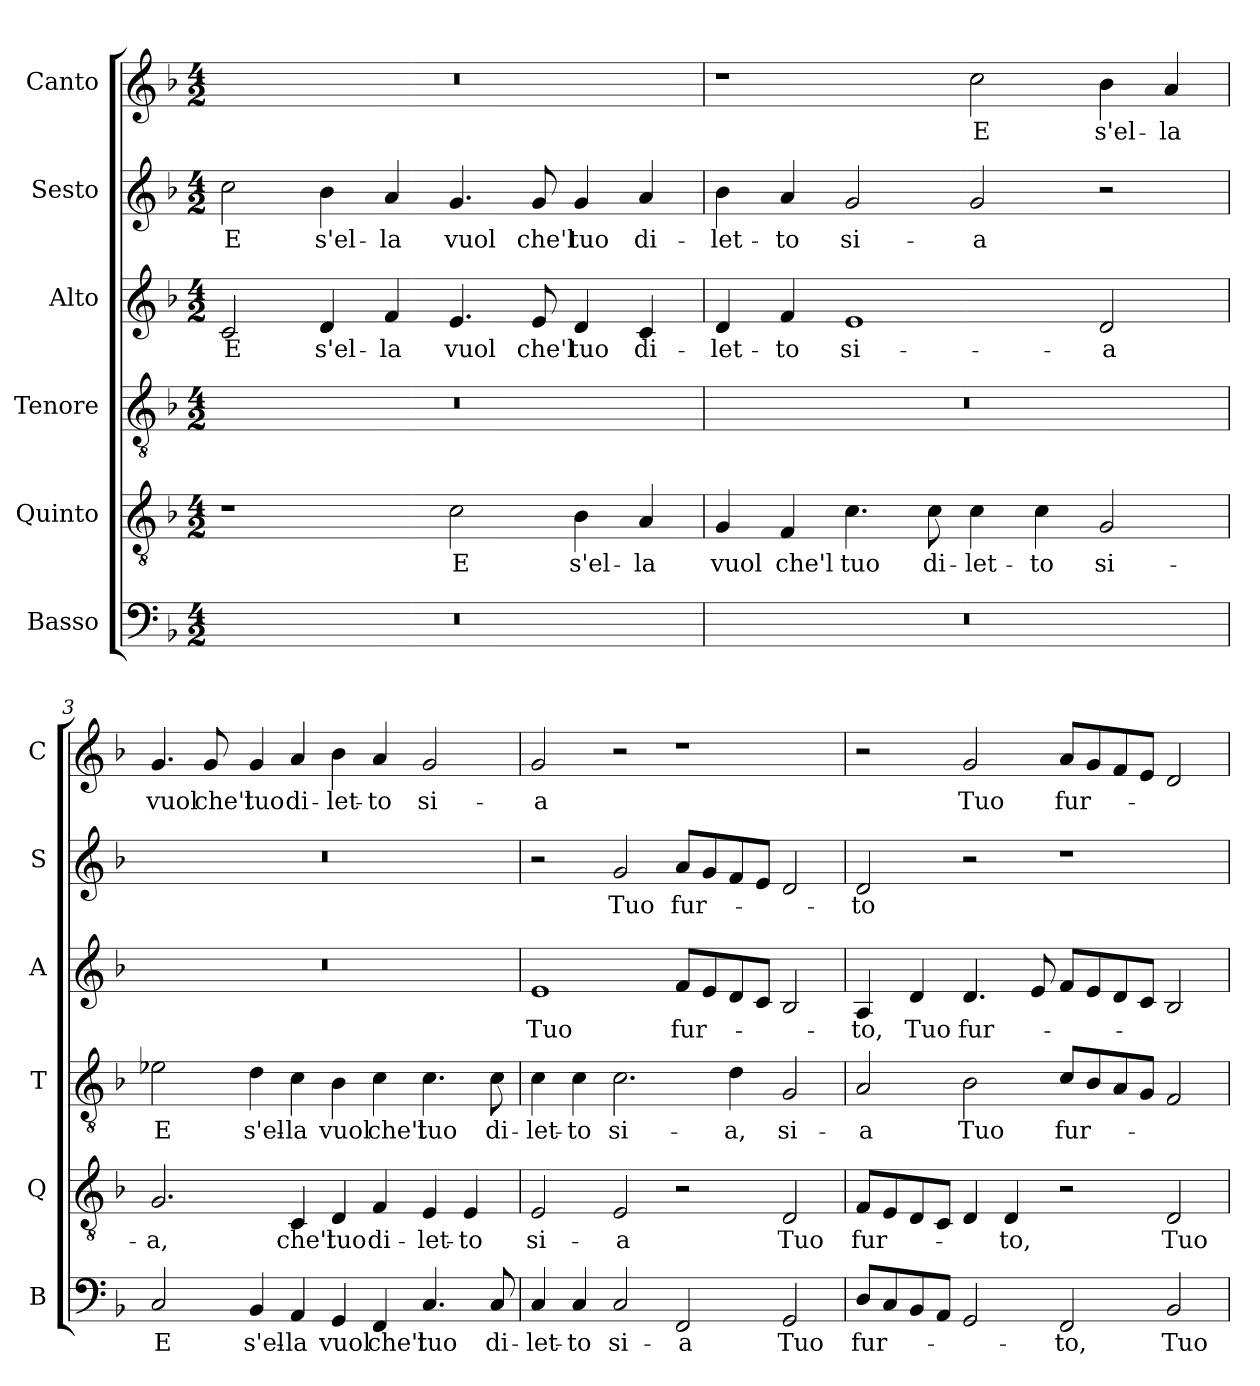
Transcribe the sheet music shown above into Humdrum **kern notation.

**kern	**text	**kern	**text	**kern	**text	**kern	**text	**kern	**text	**kern	**text
*part6	*part6	*part5	*part5	*part4	*part4	*part3	*part3	*part2	*part2	*part1	*part1
*staff6	*staff6	*staff5	*staff5	*staff4	*staff4	*staff3	*staff3	*staff2	*staff2	*staff1	*staff1
*I"Basso	*	*I"Quinto	*	*I"Tenore	*	*I"Alto	*	*I"Sesto	*	*I"Canto	*
*I'B	*	*I'Q	*	*I'T	*	*I'A	*	*I'S	*	*I'C	*
*clefF4	*	*clefGv2	*	*clefGv2	*	*clefG2	*	*clefG2	*	*clefG2	*
*k[b-]	*	*k[b-]	*	*k[b-]	*	*k[b-]	*	*k[b-]	*	*k[b-]	*
*d:	*	*d:	*	*d:	*	*d:	*	*d:	*	*d:	*
*M4/2	*	*M4/2	*	*M4/2	*	*M4/2	*	*M4/2	*	*M4/2	*
=1	=1	=1	=1	=1	=1	=1	=1	=1	=1	=1	=1
0r	.	1r	.	0r	.	2c	E	2cc	E	0r	.
.	.	.	.	.	.	4d	s'el-	4b-	s'el-	.	.
.	.	.	.	.	.	4f	-la	4a	-la	.	.
.	.	2c	E	.	.	4.e	vuol	4.g	vuol	.	.
.	.	.	.	.	.	8e	che'l	8g	che'l	.	.
.	.	4B-	s'el-	.	.	4d	tuo	4g	tuo	.	.
.	.	4A	-la	.	.	4c	di-	4a	di-	.	.
=2	=2	=2	=2	=2	=2	=2	=2	=2	=2	=2	=2
0r	.	4G	vuol	0r	.	4d	-let-	4b-	-let-	1r	.
.	.	4F	che'l	.	.	4f	-to	4a	-to	.	.
.	.	4.c	tuo	.	.	1e	si-	2g	si-	.	.
.	.	8c	di-	.	.	.	.	.	.	.	.
.	.	4c	-let-	.	.	.	.	2g	-a	2cc	E
.	.	4c	-to	.	.	.	.	.	.	.	.
.	.	2G	si-	.	.	2d	-a	2r	.	4b-	s'el-
.	.	.	.	.	.	.	.	.	.	4a	-la
=3	=3	=3	=3	=3	=3	=3	=3	=3	=3	=3	=3
2C	E	2.G	-a,	2e-X	E	0r	.	0r	.	4.g	vuol
.	.	.	.	.	.	.	.	.	.	8g	che'l
4BB-	s'el-	.	.	4d	s'el-	.	.	.	.	4g	tuo
4AA	-la	4C	che'l	4c	-la	.	.	.	.	4a	di-
4GG	vuol	4D	tuo	4B-	vuol	.	.	.	.	4b-	-let-
4FF	che'l	4F	di-	4c	che'l	.	.	.	.	4a	-to
4.C	tuo	4E	-let-	4.c	tuo	.	.	.	.	2g	si-
.	.	4E	-to	.	.	.	.	.	.	.	.
8C	di-	.	.	8c	di-	.	.	.	.	.	.
=4	=4	=4	=4	=4	=4	=4	=4	=4	=4	=4	=4
4C	-let-	2E	si-	4c	-let-	1e	Tuo	2r	.	2g	-a
4C	-to	.	.	4c	-to	.	.	.	.	.	.
2C	si-	2E	-a	2.c	si-	.	.	2g	Tuo	2r	.
2FF	-a	2r	.	.	.	8fL	fur-	8aL	fur-	1r	.
.	.	.	.	.	.	8e	.	8g	.	.	.
.	.	.	.	4d	-a,	8d	.	8f	.	.	.
.	.	.	.	.	.	8cJ	.	8eJ	.	.	.
2GG	Tuo	2D	Tuo	2G	si-	2B-	.	2d	.	.	.
=5	=5	=5	=5	=5	=5	=5	=5	=5	=5	=5	=5
8DL	fur-	8FL	fur-	2A	-a	4A	-to,	2d	-to	2r	.
8C	.	8E	.	.	.	.	.	.	.	.	.
8BB-	.	8D	.	.	.	4d	Tuo	.	.	.	.
8AAJ	.	8CJ	.	.	.	.	.	.	.	.	.
2GG	.	4D	.	2B-	Tuo	4.d	fur-	2r	.	2g	Tuo
.	.	4D	-to,	.	.	.	.	.	.	.	.
.	.	.	.	.	.	8e	.	.	.	.	.
2FF	-to,	2r	.	8cL	fur-	8fL	.	1r	.	8aL	fur-
.	.	.	.	8B-	.	8e	.	.	.	8g	.
.	.	.	.	8A	.	8d	.	.	.	8f	.
.	.	.	.	8GJ	.	8cJ	.	.	.	8eJ	.
2BB-	Tuo	2D	Tuo	2F	.	2B-	.	.	.	2d	.
=	=	=	=	=	=	=	=	=	=	=	=
*-	*-	*-	*-	*-	*-	*-	*-	*-	*-	*-	*-
